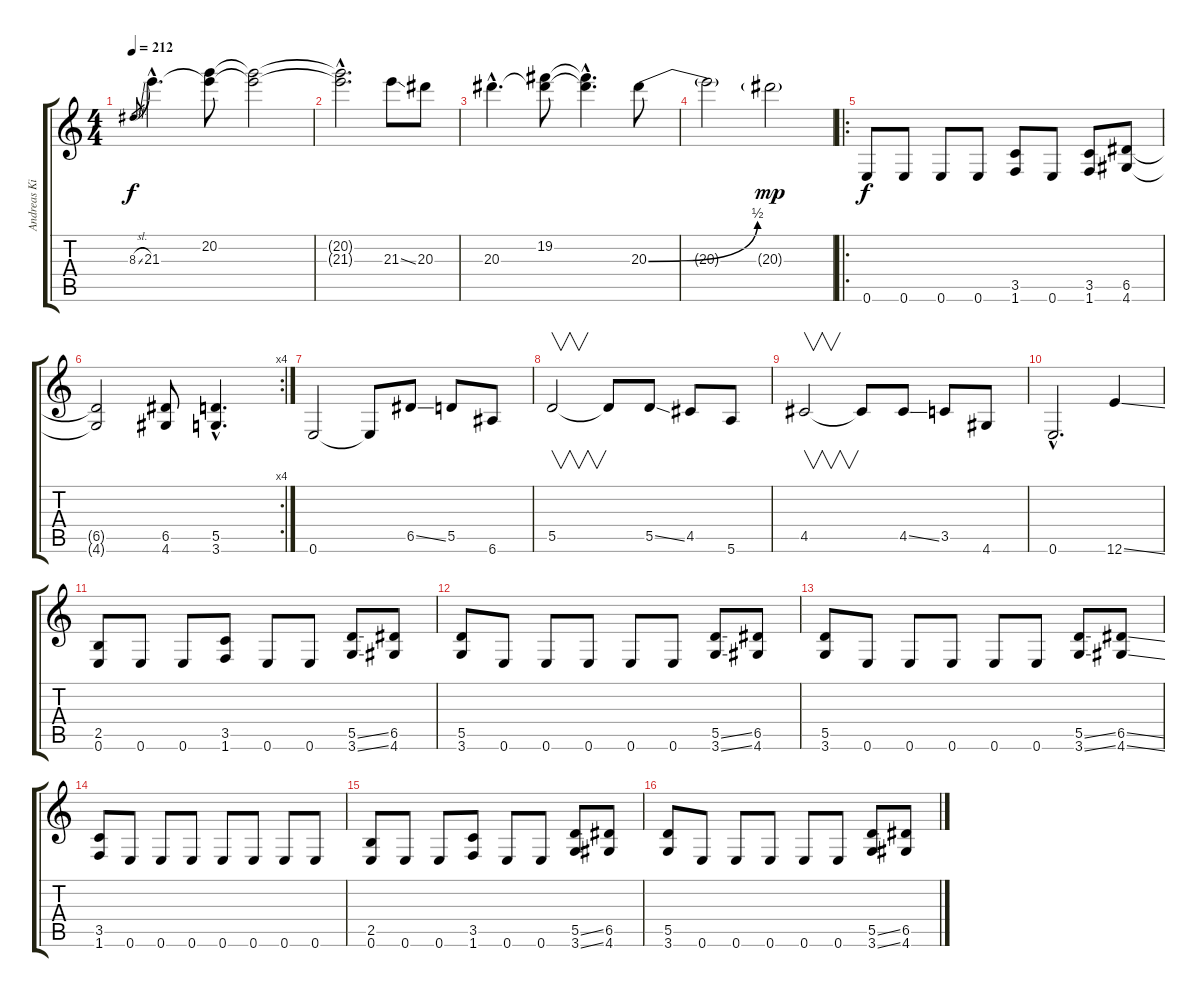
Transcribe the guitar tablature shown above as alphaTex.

\track ("Andreas Kisser" "Andreas Ki") {instrument distortionguitar}
\staff {score tabs}
\tuning (E4 B3 G3 D3 A2 E2) {hide}
\ts (4 4)
\tempo 212
\clef g2
\ks c
8.3{sl}.8{gr dy f} 21.3{hac}.4{d} (20.2 21.3{t}).8 (20.2{t} 21.3{t}).2 |
(20.2{hac t} 21.3{hac t}).2{d} 21.3{ss}.8 20.3.8 |
20.3{hac}.4{d} (19.2 20.3{t}).8 (19.2{hac t} 20.3{hac t}).4{d} 20.3{be (bend 0 0 60 2)}.8 |
20.3{t}.2 20.3{g}.2{dy mp} |
\ro
0.6.8{dy f} 0.6.8 0.6.8 0.6.8 (3.5 1.6).8 0.6.8 (3.5 1.6).8 (6.5 4.6).8 |
\rc 4
(6.5{t} 4.6{t}).2 (6.5 4.6).8 (5.5{hac} 3.6{hac}).4{d} |
0.6.2 0.6{t}.8 6.5{ss}.8 5.5.8 6.6.8 |
5.5.2{v} 5.5{t}.8 5.5{ss}.8 4.5.8 5.6.8 |
4.5.2{v} 4.5{t}.8 4.5{ss}.8 3.5.8 4.6.8 |
0.6{hac}.2{d} 12.6{ss}.4 |
(2.5 0.6).8 0.6.8 0.6.8 (3.5 1.6).8 0.6.8 0.6.8 (5.5{ss} 3.6{ss}).8 (6.5 4.6).8 |
(5.5 3.6).8 0.6.8 0.6.8 0.6.8 0.6.8 0.6.8 (5.5{ss} 3.6{ss}).8 (6.5 4.6).8 |
(5.5 3.6).8 0.6.8 0.6.8 0.6.8 0.6.8 0.6.8 (5.5{ss} 3.6{ss}).8 (6.5{ss} 4.6{ss}).8 |
(3.5 1.6).8 0.6.8 0.6.8 0.6.8 0.6.8 0.6.8 0.6.8 0.6.8 |
(2.5 0.6).8 0.6.8 0.6.8 (3.5 1.6).8 0.6.8 0.6.8 (5.5{ss} 3.6{ss}).8 (6.5 4.6).8 |
(5.5 3.6).8 0.6.8 0.6.8 0.6.8 0.6.8 0.6.8 (5.5{ss} 3.6{ss}).8 (6.5 4.6).8
